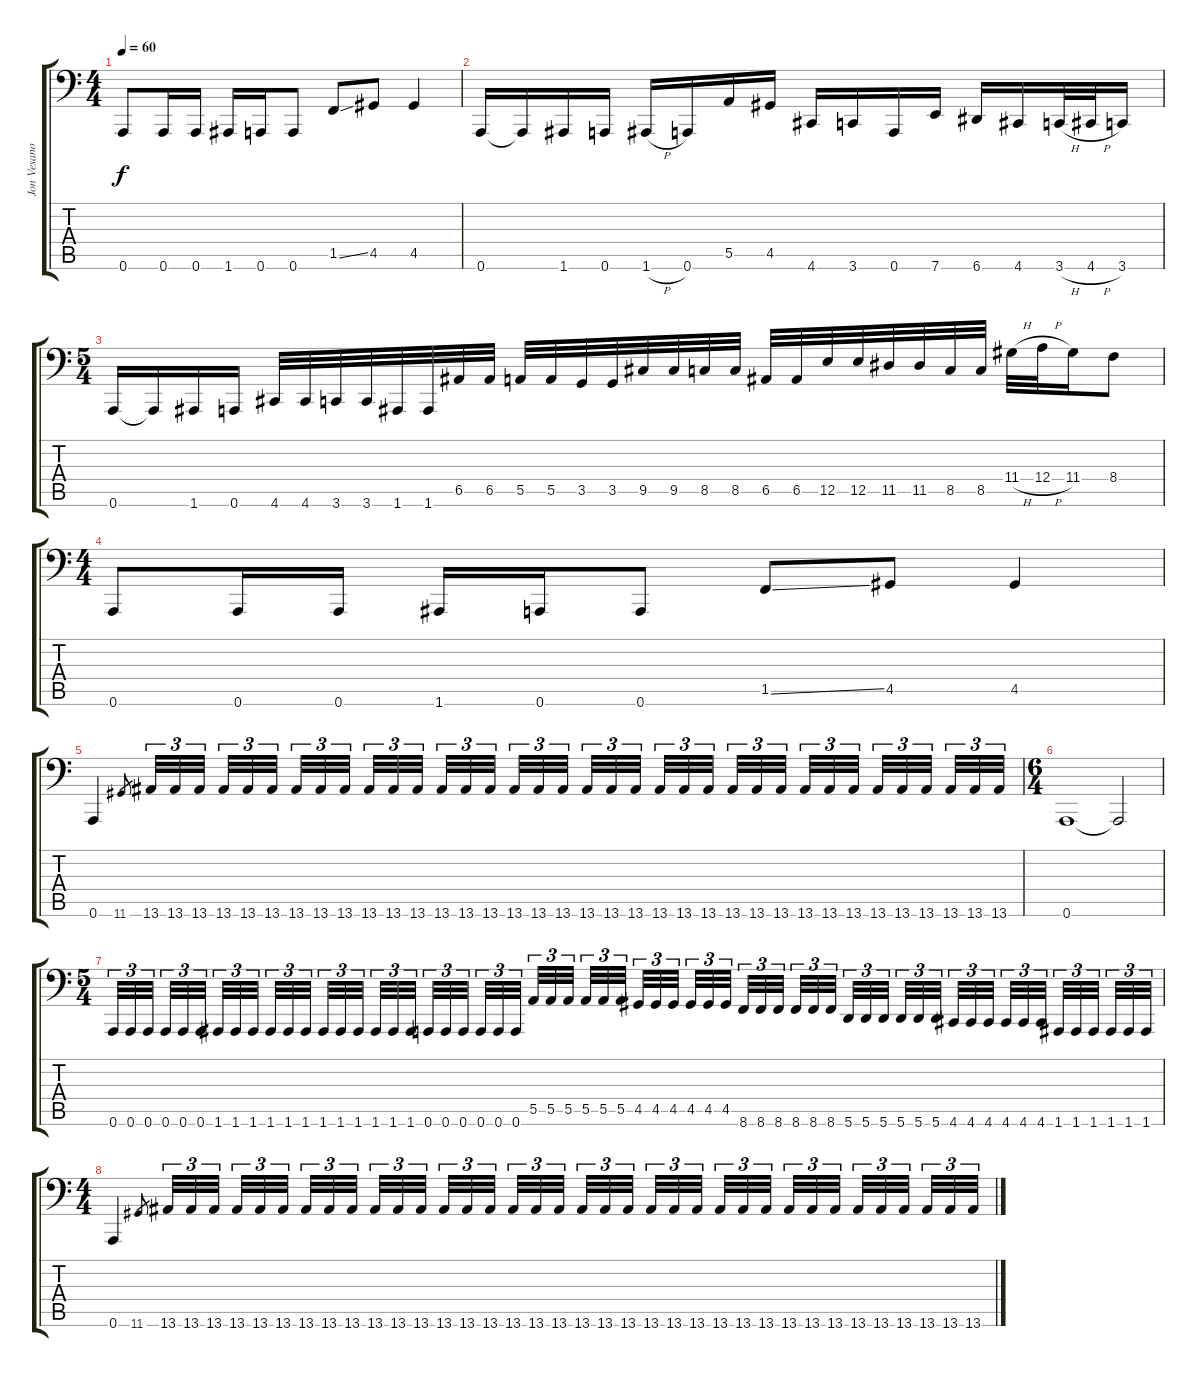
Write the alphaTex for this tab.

\track ("Jon Vesano" "Jon Vesano") {instrument electricbasspick}
\staff {score tabs}
\tuning (B2 Gb2 D2 A1 E1 A0) {hide}
\ts (4 4)
\tempo 60
\clef f4
\ks c
0.6.8{dy f} 0.6.16 0.6.16 1.6.16 0.6.16 0.6.8 1.5{ss}.8 4.5.8 4.5.4 |
0.6.16 0.6{t}.16 1.6.16 0.6.16 1.6{h}.16 0.6.16 5.5.16 4.5.16 4.6.16 3.6.16 0.6.16 7.6.16 6.6.16 4.6.16 3.6{h}.32 4.6{h}.32 3.6.16 |
\ts (5 4)
0.6.16 0.6{t}.16 1.6.16 0.6.16 4.6.32 4.6.32 3.6.32 3.6.32 1.6.32 1.6.32 6.5.32 6.5.32 5.5.32 5.5.32 3.5.32 3.5.32 9.5.32 9.5.32 8.5.32 8.5.32 6.5.32 6.5.32 12.5.32 12.5.32 11.5.32 11.5.32 8.5.32 8.5.32 11.4{h}.32 12.4{h}.32 11.4.16 8.4.8 |
\ts (4 4)
0.6.8 0.6.16 0.6.16 1.6.16 0.6.16 0.6.8 1.5{ss}.8 4.5.8 4.5.4 |
0.6.4 11.6.8{gr} 13.6.32{tu (3 2)} 13.6.32{tu (3 2)} 13.6.32{tu (3 2) beam splitsecondary} 13.6.32{tu (3 2)} 13.6.32{tu (3 2)} 13.6.32{tu (3 2) beam splitsecondary} 13.6.32{tu (3 2)} 13.6.32{tu (3 2)} 13.6.32{tu (3 2) beam splitsecondary} 13.6.32{tu (3 2)} 13.6.32{tu (3 2)} 13.6.32{tu (3 2)} 13.6.32{tu (3 2)} 13.6.32{tu (3 2)} 13.6.32{tu (3 2) beam splitsecondary} 13.6.32{tu (3 2)} 13.6.32{tu (3 2)} 13.6.32{tu (3 2) beam splitsecondary} 13.6.32{tu (3 2)} 13.6.32{tu (3 2)} 13.6.32{tu (3 2) beam splitsecondary} 13.6.32{tu (3 2)} 13.6.32{tu (3 2)} 13.6.32{tu (3 2)} 13.6.32{tu (3 2)} 13.6.32{tu (3 2)} 13.6.32{tu (3 2) beam splitsecondary} 13.6.32{tu (3 2)} 13.6.32{tu (3 2)} 13.6.32{tu (3 2) beam splitsecondary} 13.6.32{tu (3 2)} 13.6.32{tu (3 2)} 13.6.32{tu (3 2) beam splitsecondary} 13.6.32{tu (3 2)} 13.6.32{tu (3 2)} 13.6.32{tu (3 2)} |
\ts (6 4)
0.6.1 0.6{t}.2 |
\ts (5 4)
0.6.32{tu (3 2)} 0.6.32{tu (3 2)} 0.6.32{tu (3 2) beam splitsecondary} 0.6.32{tu (3 2)} 0.6.32{tu (3 2)} 0.6.32{tu (3 2) beam splitsecondary} 1.6.32{tu (3 2)} 1.6.32{tu (3 2)} 1.6.32{tu (3 2) beam splitsecondary} 1.6.32{tu (3 2)} 1.6.32{tu (3 2)} 1.6.32{tu (3 2)} 1.6.32{tu (3 2)} 1.6.32{tu (3 2)} 1.6.32{tu (3 2) beam splitsecondary} 1.6.32{tu (3 2)} 1.6.32{tu (3 2)} 1.6.32{tu (3 2) beam splitsecondary} 0.6.32{tu (3 2)} 0.6.32{tu (3 2)} 0.6.32{tu (3 2) beam splitsecondary} 0.6.32{tu (3 2)} 0.6.32{tu (3 2)} 0.6.32{tu (3 2)} 5.5.32{tu (3 2)} 5.5.32{tu (3 2)} 5.5.32{tu (3 2) beam splitsecondary} 5.5.32{tu (3 2)} 5.5.32{tu (3 2)} 5.5.32{tu (3 2) beam splitsecondary} 4.5.32{tu (3 2)} 4.5.32{tu (3 2)} 4.5.32{tu (3 2) beam splitsecondary} 4.5.32{tu (3 2)} 4.5.32{tu (3 2)} 4.5.32{tu (3 2)} 8.6.32{tu (3 2)} 8.6.32{tu (3 2)} 8.6.32{tu (3 2) beam splitsecondary} 8.6.32{tu (3 2)} 8.6.32{tu (3 2)} 8.6.32{tu (3 2) beam splitsecondary} 5.6.32{tu (3 2)} 5.6.32{tu (3 2)} 5.6.32{tu (3 2) beam splitsecondary} 5.6.32{tu (3 2)} 5.6.32{tu (3 2)} 5.6.32{tu (3 2)} 4.6.32{tu (3 2)} 4.6.32{tu (3 2)} 4.6.32{tu (3 2) beam splitsecondary} 4.6.32{tu (3 2)} 4.6.32{tu (3 2)} 4.6.32{tu (3 2) beam splitsecondary} 1.6.32{tu (3 2)} 1.6.32{tu (3 2)} 1.6.32{tu (3 2) beam splitsecondary} 1.6.32{tu (3 2)} 1.6.32{tu (3 2)} 1.6.32{tu (3 2)} |
\ts (4 4)
0.6.4 11.6.8{gr} 13.6.32{tu (3 2)} 13.6.32{tu (3 2)} 13.6.32{tu (3 2) beam splitsecondary} 13.6.32{tu (3 2)} 13.6.32{tu (3 2)} 13.6.32{tu (3 2) beam splitsecondary} 13.6.32{tu (3 2)} 13.6.32{tu (3 2)} 13.6.32{tu (3 2) beam splitsecondary} 13.6.32{tu (3 2)} 13.6.32{tu (3 2)} 13.6.32{tu (3 2)} 13.6.32{tu (3 2)} 13.6.32{tu (3 2)} 13.6.32{tu (3 2) beam splitsecondary} 13.6.32{tu (3 2)} 13.6.32{tu (3 2)} 13.6.32{tu (3 2) beam splitsecondary} 13.6.32{tu (3 2)} 13.6.32{tu (3 2)} 13.6.32{tu (3 2) beam splitsecondary} 13.6.32{tu (3 2)} 13.6.32{tu (3 2)} 13.6.32{tu (3 2)} 13.6.32{tu (3 2)} 13.6.32{tu (3 2)} 13.6.32{tu (3 2) beam splitsecondary} 13.6.32{tu (3 2)} 13.6.32{tu (3 2)} 13.6.32{tu (3 2) beam splitsecondary} 13.6.32{tu (3 2)} 13.6.32{tu (3 2)} 13.6.32{tu (3 2) beam splitsecondary} 13.6.32{tu (3 2)} 13.6.32{tu (3 2)} 13.6.32{tu (3 2)}
